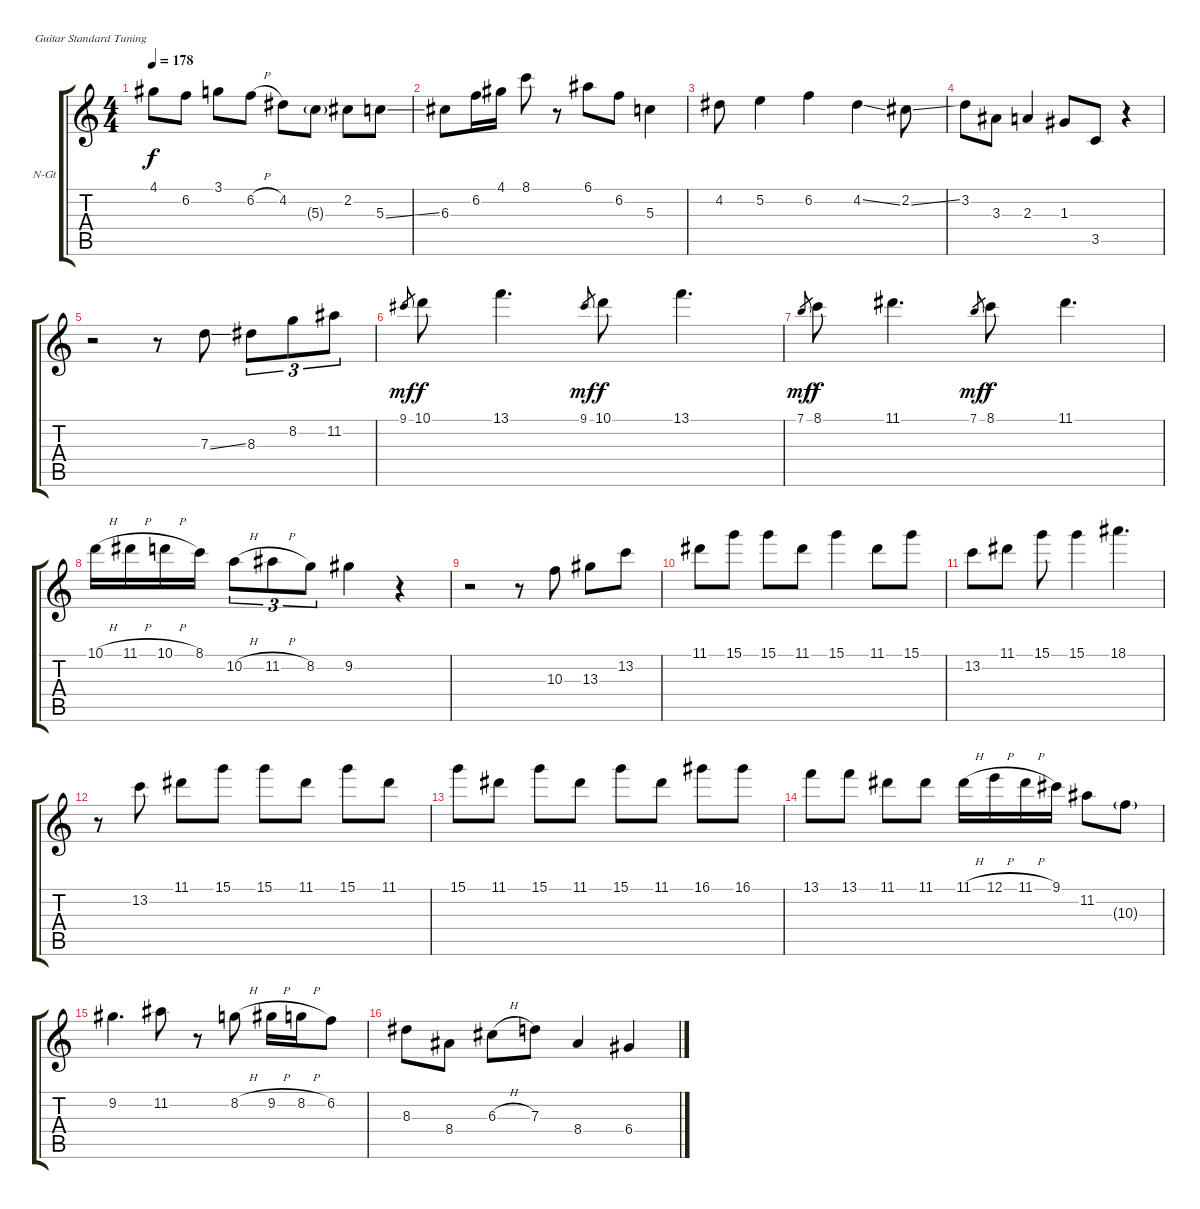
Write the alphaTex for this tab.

\bracketExtendMode groupsimilarinstruments
\firstSystemTrackNameOrientation horizontal
\otherSystemsTrackNameOrientation horizontal
\track ("Track 1" "N-Gt") {instrument acousticguitarnylon}
\staff {score tabs}
\tuning (E4 B3 G3 D3 A2 E2)
\ts (4 4)
\tempo 178
\clef g2
\ks c
4.1.8{dy f} 6.2.8 3.1.8 6.2{h}.8 4.2.8 5.3{g}.8 2.2.8 5.3{ss}.8 |
6.3.8 6.2.16 4.1.16 8.1.8 r.8 6.1.8 6.2.8 5.3.4 |
4.2.8 5.2.4 6.2.4 4.2{ss}.4 2.2{ss}.8 |
3.2.8 3.3.8 2.3.4 1.3.8 3.5.8 r.4 |
r.2 r.8 7.3{ss}.8 8.3.8{tu (3 2)} 8.2.8{tu (3 2)} 11.2.8{tu (3 2)} |
9.1.8{gr dy mf} 10.1.8{dy f} 13.1.4{d} 9.1.8{gr dy mf} 10.1.8{dy f} 13.1.4{d} |
7.1.8{gr dy mf} 8.1.8{dy f} 11.1.4{d} 7.1.8{gr dy mf} 8.1.8{dy f} 11.1.4{d} |
10.1{h}.16 11.1{h}.16 10.1{h}.16 8.1.16 10.2{h}.8{tu (3 2)} 11.2{h}.8{tu (3 2)} 8.2.8{tu (3 2)} 9.2.4 r.4 |
r.2 r.8 10.3.8 13.3.8 13.2.8 |
11.1.8 15.1.8 15.1.8 11.1.8 15.1.4 11.1.8 15.1.8 |
13.2.8 11.1.8 15.1.8 15.1.4 18.1.4{d} |
r.8 13.2.8 11.1.8 15.1.8 15.1.8 11.1.8 15.1.8 11.1.8 |
15.1.8 11.1.8 15.1.8 11.1.8 15.1.8 11.1.8 16.1.8 16.1.8 |
13.1.8 13.1.8 11.1.8 11.1.8 11.1{h}.16 12.1{h}.16 11.1{h}.16 9.1.16 11.2.8 10.3{g}.8 |
9.2.4{d} 11.2.8 r.8 8.2{h}.8 9.2{h}.16 8.2{h}.16 6.2.8 |
8.3.8 8.4.8 6.3{h}.8 7.3.8 8.4.4 6.4.4
